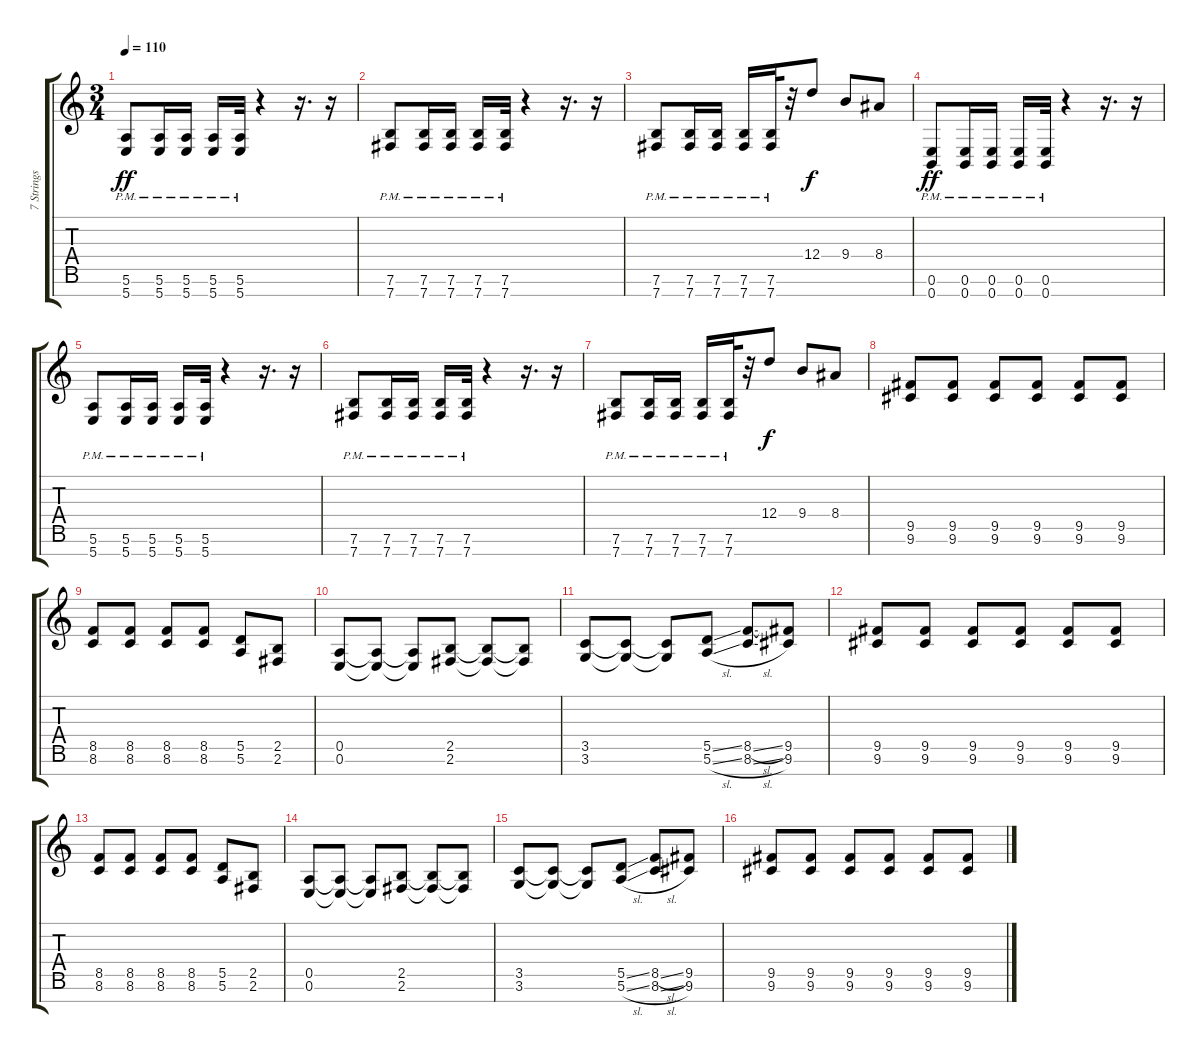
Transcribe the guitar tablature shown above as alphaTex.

\track ("7 Strings Electric Guitar StandardTuning" "7 Strings ") {instrument distortionguitar}
\staff {score tabs}
\tuning (E4 B3 G3 D3 A2 E2 B1) {hide}
\ts (3 4)
\tempo 110
\clef g2
\ks c
(5.6 5.7{pm}).8{dy ff} (5.6 5.7{pm}).16 (5.6 5.7{pm}).16 (5.6 5.7{pm}).16 (5.6 5.7{pm}).32 r.4 r.16{d} r.16 |
(7.6 7.7{pm}).8 (7.6 7.7{pm}).16 (7.6 7.7{pm}).16 (7.6 7.7{pm}).16 (7.6 7.7{pm}).32 r.4 r.16{d} r.16 |
(7.6 7.7{pm}).8 (7.6 7.7{pm}).16 (7.6 7.7{pm}).16 (7.6 7.7{pm}).16 (7.6 7.7{pm}).32 r.32 12.4.8{dy f} 9.4.8 8.4.8 |
(0.6 0.7{pm}).8{dy ff} (0.6 0.7{pm}).16 (0.6 0.7{pm}).16 (0.6 0.7{pm}).16 (0.6 0.7{pm}).32 r.4 r.16{d} r.16 |
(5.6 5.7{pm}).8 (5.6 5.7{pm}).16 (5.6 5.7{pm}).16 (5.6 5.7{pm}).16 (5.6 5.7{pm}).32 r.4 r.16{d} r.16 |
(7.6 7.7{pm}).8 (7.6 7.7{pm}).16 (7.6 7.7{pm}).16 (7.6 7.7{pm}).16 (7.6 7.7{pm}).32 r.4 r.16{d} r.16 |
(7.6 7.7{pm}).8 (7.6 7.7{pm}).16 (7.6 7.7{pm}).16 (7.6 7.7{pm}).16 (7.6 7.7{pm}).32 r.32 12.4.8{dy f} 9.4.8 8.4.8 |
(9.5 9.6).8 (9.5 9.6).8 (9.5 9.6).8 (9.5 9.6).8 (9.5 9.6).8 (9.5 9.6).8 |
(8.5 8.6).8 (8.5 8.6).8 (8.5 8.6).8 (8.5 8.6).8 (5.5 5.6).8 (2.5 2.6).8 |
(0.5 0.6).8 (0.5{t} 0.6{t}).8 (0.5{t} 0.6{t}).8 (2.5 2.6).8 (2.5{t} 2.6{t}).8 (2.5{t} 2.6{t}).8 |
(3.5 3.6).8 (3.5{t} 3.6{t}).8 (3.5{t} 3.6{t}).8 (5.5{ss} 5.6{sl}).8 (8.5{sl} 8.6{sl}).8 (9.5 9.6).8 |
(9.5 9.6).8 (9.5 9.6).8 (9.5 9.6).8 (9.5 9.6).8 (9.5 9.6).8 (9.5 9.6).8 |
(8.5 8.6).8 (8.5 8.6).8 (8.5 8.6).8 (8.5 8.6).8 (5.5 5.6).8 (2.5 2.6).8 |
(0.5 0.6).8 (0.5{t} 0.6{t}).8 (0.5{t} 0.6{t}).8 (2.5 2.6).8 (2.5{t} 2.6{t}).8 (2.5{t} 2.6{t}).8 |
(3.5 3.6).8 (3.5{t} 3.6{t}).8 (3.5{t} 3.6{t}).8 (5.5{ss} 5.6{sl}).8 (8.5{sl} 8.6{sl}).8 (9.5 9.6).8 |
(9.5 9.6).8 (9.5 9.6).8 (9.5 9.6).8 (9.5 9.6).8 (9.5 9.6).8 (9.5 9.6).8
